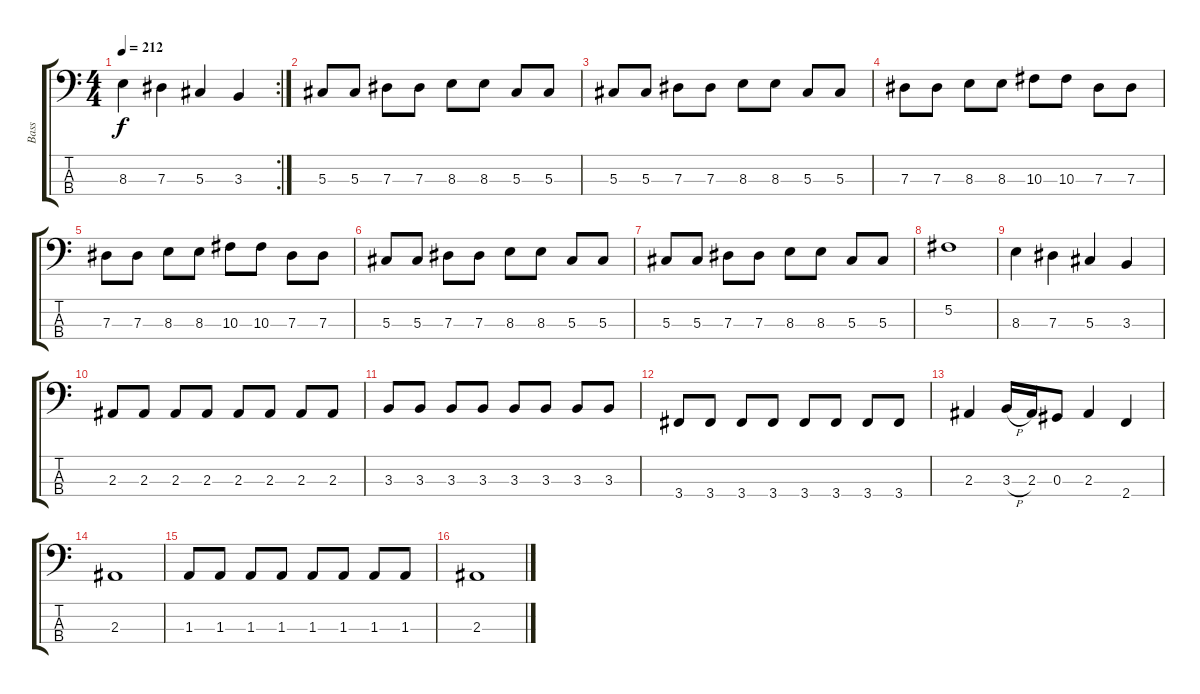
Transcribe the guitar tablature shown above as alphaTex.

\track ("Bass" "Bass") {instrument electricbassfinger}
\staff {score tabs}
\tuning (Gb2 Db2 Ab1 Eb1) {hide}
\rc 2
\ts (4 4)
\tempo 212
\clef f4
\ks c
8.3.4{dy f} 7.3.4 5.3.4 3.3.4 |
5.3.8 5.3.8 7.3.8 7.3.8 8.3.8 8.3.8 5.3.8 5.3.8 |
5.3.8 5.3.8 7.3.8 7.3.8 8.3.8 8.3.8 5.3.8 5.3.8 |
7.3.8 7.3.8 8.3.8 8.3.8 10.3.8 10.3.8 7.3.8 7.3.8 |
7.3.8 7.3.8 8.3.8 8.3.8 10.3.8 10.3.8 7.3.8 7.3.8 |
5.3.8 5.3.8 7.3.8 7.3.8 8.3.8 8.3.8 5.3.8 5.3.8 |
5.3.8 5.3.8 7.3.8 7.3.8 8.3.8 8.3.8 5.3.8 5.3.8 |
5.2.1 |
8.3.4 7.3.4 5.3.4 3.3.4 |
2.3.8 2.3.8 2.3.8 2.3.8 2.3.8 2.3.8 2.3.8 2.3.8 |
3.3.8 3.3.8 3.3.8 3.3.8 3.3.8 3.3.8 3.3.8 3.3.8 |
3.4.8 3.4.8 3.4.8 3.4.8 3.4.8 3.4.8 3.4.8 3.4.8 |
2.3.4 3.3{h}.16 2.3.16 0.3.8 2.3.4 2.4.4 |
2.3.1 |
1.3.8 1.3.8 1.3.8 1.3.8 1.3.8 1.3.8 1.3.8 1.3.8 |
2.3.1
